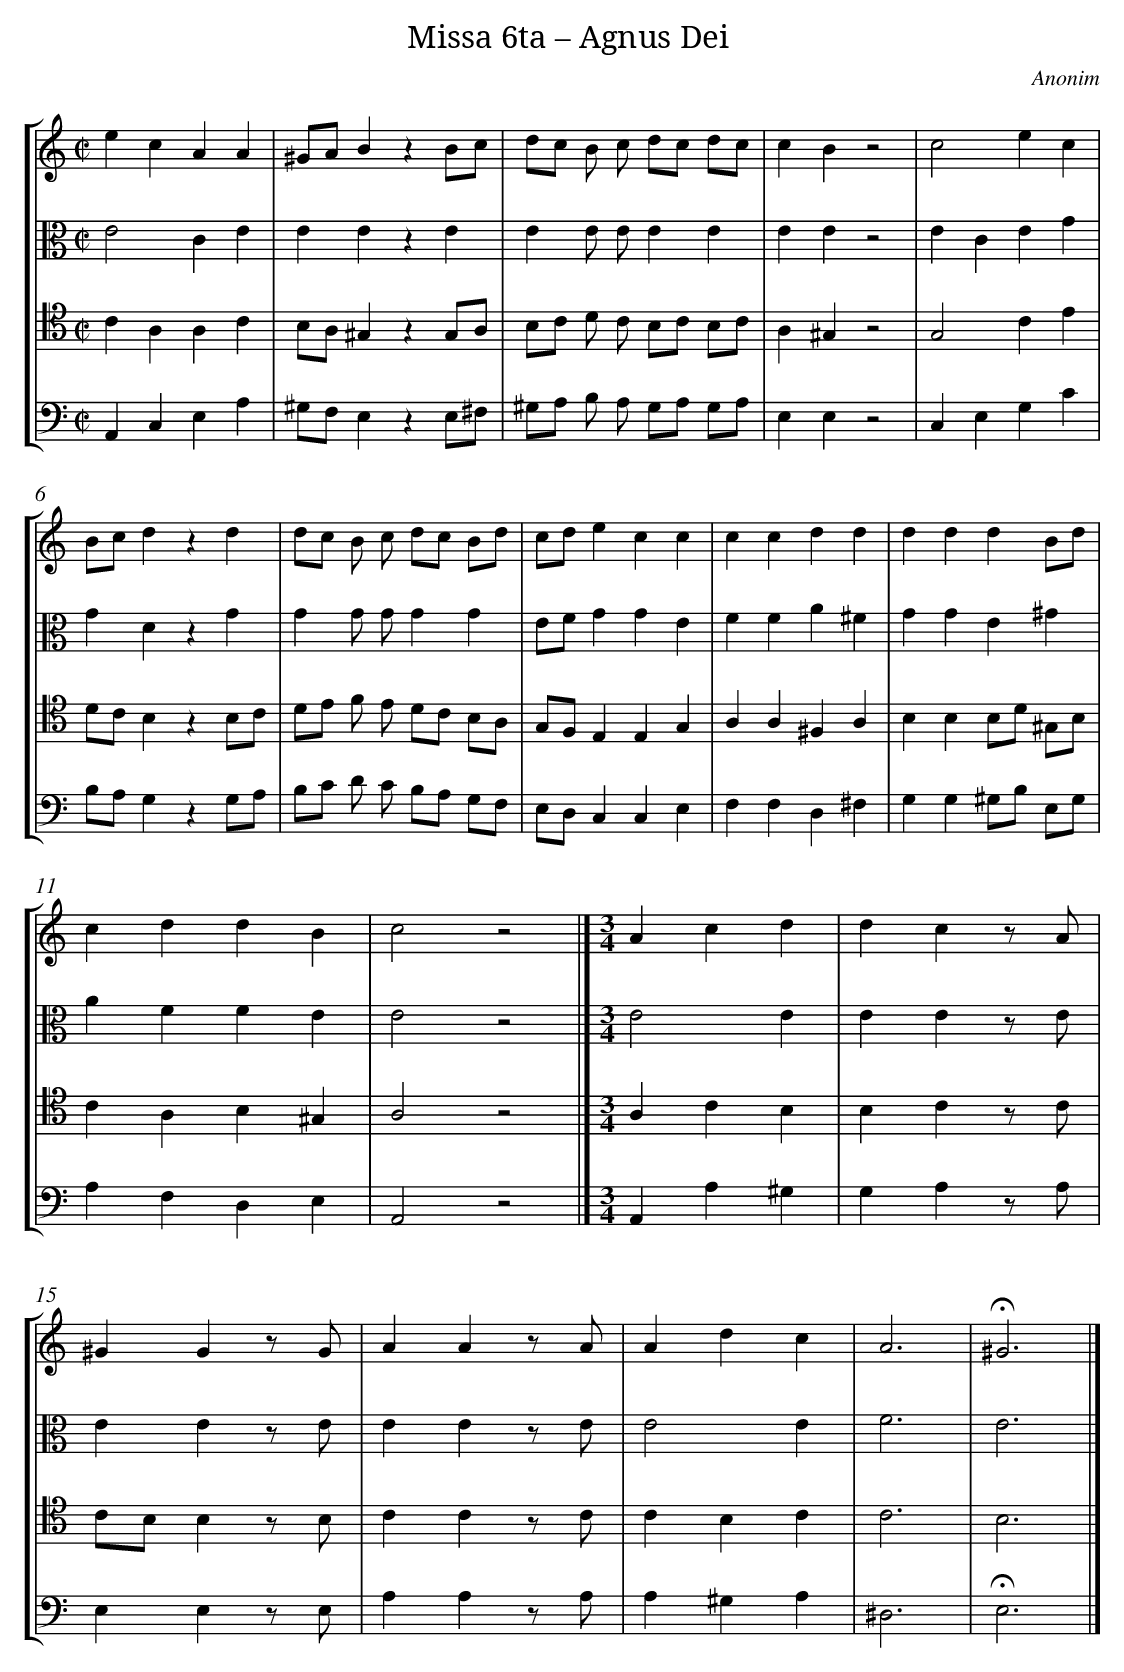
X:1
T: Missa 6ta – Agnus Dei
C: Anonim
L: 1/4
M: C|
%%staves [1 2 3 4]
V: 1
V: 2 clef=alto
V: 3 clef=tenor
V: 4 clef=bass
K: C
[V:1] ecAA |
[V:2] E2CE |
[V:3] CA,A,C |
[V:4] A,,C,E,A, |
[V:1] ^G/A/BzB/c/ |
[V:2] EEzE |
[V:3] B,/A,/^G,zG,/A,/ |
[V:4] ^G,/F,/E,zE,/^F,/ |
[V:1] d/c/ B/ c/ d/c/ d/c/ |
[V:2] EE/ E/EE |
[V:3] B,/C/ D/ C/ B,/C/ B,/C/ |
[V:4] ^G,/A,/ B,/ A,/ G,/A,/ G,/A,/ |
[V:1] cBz2 |
[V:2] EEz2 |
[V:3] A,^G,z2 |
[V:4] E,E,z2 |
[V:1] c2ec |
[V:2] ECEG |
[V:3] G,2CE |
[V:4] C,E,G,C |
[V:1] B/c/dzd |
[V:2] GDzG |
[V:3] D/C/B,zB,/C/ |
[V:4] B,/A,/G,zG,/A,/ |
[V:1] d/c/ B/ c/ d/c/ B/d/ |
[V:2] GG/ G/GG |
[V:3] D/E/ F/ E/ D/C/ B,/A,/ |
[V:4] B,/C/ D/ C/ B,/A,/ G,/F,/ |
[V:1] c/d/ecc |
[V:2] E/F/GGE |
[V:3] G,/F,/E,E,G, |
[V:4] E,/D,/C,C,E, |
[V:1] ccdd |
[V:2] FFA^F |
[V:3] A,A,^F,A, |
[V:4] F,F,D,^F, |
[V:1] dddB/d/ |
[V:2] GGE^G |
[V:3] B,B,B,/D/ ^G,/B,/ |
[V:4] G,G,^G,/B,/ E,/G,/ |
[V:1] cddB |
[V:2] AFFE |
[V:3] CA,B,^G, |
[V:4] A,F,D,E, |
[V:1] c2z2 |]
[V:2] E2z2 |]
[V:3] A,2z2 |]
[V:4] A,,2z2 |]
[V:1] [M:3/4]Acd [I:setbarnb 14]|
[V:2] [M:3/4]E2E |
[V:3] [M:3/4]A,CB, |
[V:4] [M:3/4]A,,A,^G, |
[V:1] dcz/ A/ |
[V:2] EEz/ E/ |
[V:3] B,Cz/ C/ |
[V:4] G,A,z/ A,/ |
[V:1] ^GGz/ G/ |
[V:2] EEz/ E/ |
[V:3] C/B,/B,z/ B,/ |
[V:4] E,E,z/ E,/ |
[V:1] AAz/ A/ |
[V:2] EEz/ E/ |
[V:3] CCz/ C/ |
[V:4] A,A,z/ A,/ |
[V:1] Adc |
[V:2] E2E |
[V:3] CB,C |
[V:4] A,^G,A, |
[V:1] A3 |
[V:2] F3 |
[V:3] C3 |
[V:4] ^D,3 |
[V:1] !fermata!^G3 |]
[V:2] E3 |]
[V:3] B,3 |]
[V:4] !fermata!E,3 |]
